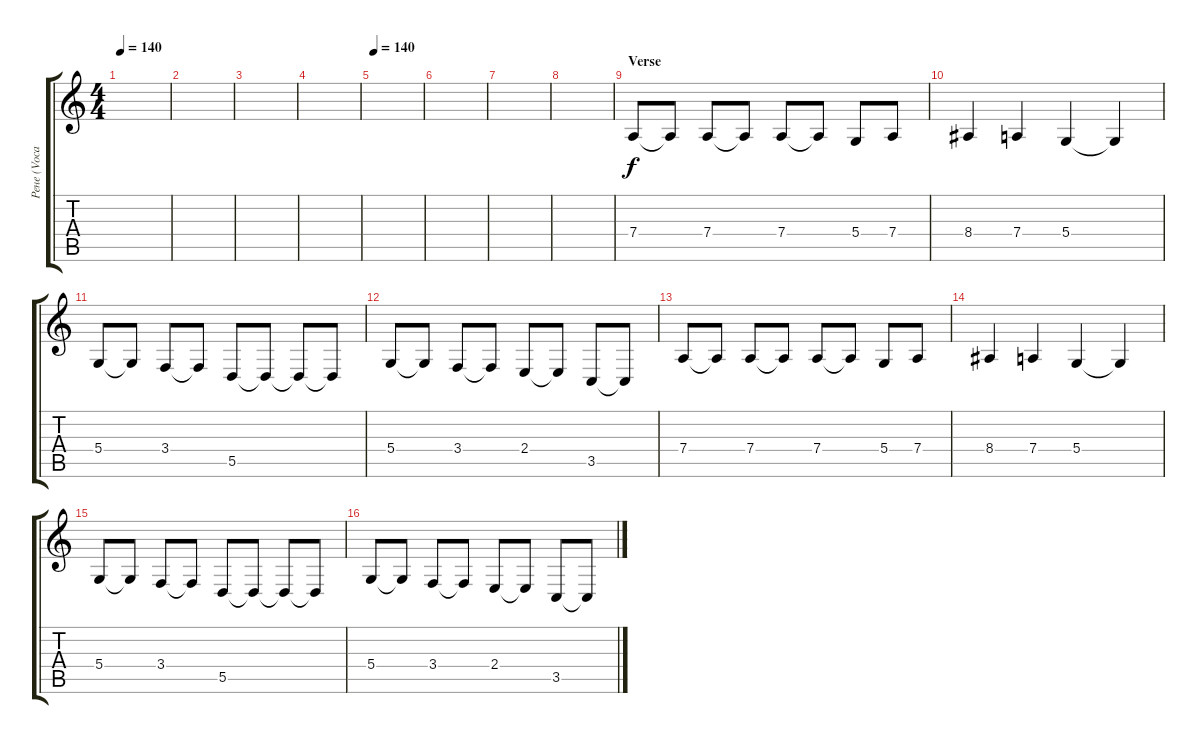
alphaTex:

\track ("Рене (Vocal 1)" "Рене (Voca") {instrument lead6voice}
\staff {score tabs}
\tuning (E4 B3 G3 D3 A2 E2) {hide}
\ts (4 4)
\tempo 140
\clef g2
\ks c
|
|
|
|
\tempo 140
|
|
|
|
\section ("" "Verse")
7.4.8 7.4{t}.8 7.4.8 7.4{t}.8 7.4.8 7.4{t}.8 5.4.8 7.4.8 |
8.4.4 7.4.4 5.4.4 5.4{t}.4 |
5.4.8 5.4{t}.8 3.4.8 3.4{t}.8 5.5.8 5.5{t}.8 5.5{t}.8 5.5{t}.8 |
5.4.8 5.4{t}.8 3.4.8 3.4{t}.8 2.4.8 2.4{t}.8 3.5.8 3.5{t}.8 |
7.4.8 7.4{t}.8 7.4.8 7.4{t}.8 7.4.8 7.4{t}.8 5.4.8 7.4.8 |
8.4.4 7.4.4 5.4.4 5.4{t}.4 |
5.4.8 5.4{t}.8 3.4.8 3.4{t}.8 5.5.8 5.5{t}.8 5.5{t}.8 5.5{t}.8 |
5.4.8 5.4{t}.8 3.4.8 3.4{t}.8 2.4.8 2.4{t}.8 3.5.8 3.5{t}.8
